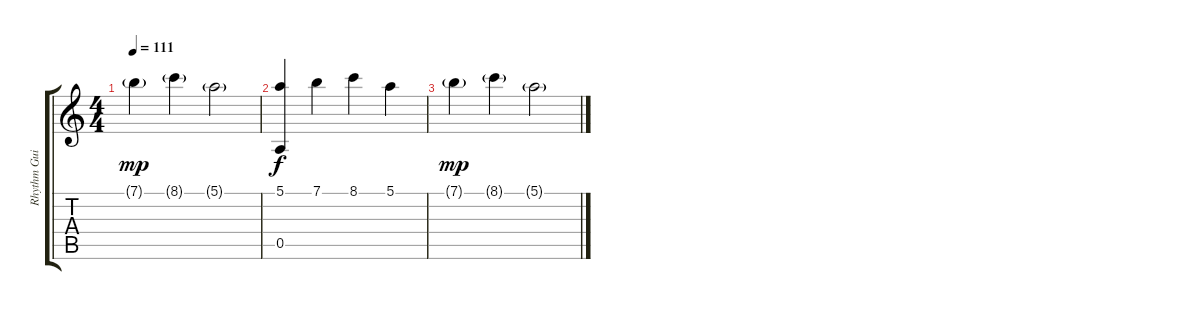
\track ("Rhythm Guitar" "Rhythm Gui") {instrument acousticguitarsteel}
\staff {score tabs}
\tuning (E4 B3 G3 D3 A2 E2) {hide}
\ts (4 4)
\tempo 111
\clef g2
\ks c
7.1{g}.4{dy mp volume 9} 8.1{g}.4{volume 8} 5.1{g}.2{volume 7} |
(5.1 0.5).4{dy f volume 6} 7.1.4 8.1.4 5.1.4{volume 5} |
7.1{g}.4{dy mp volume 4} 8.1{g}.4{volume 3} 5.1{g}.2{volume 2}
